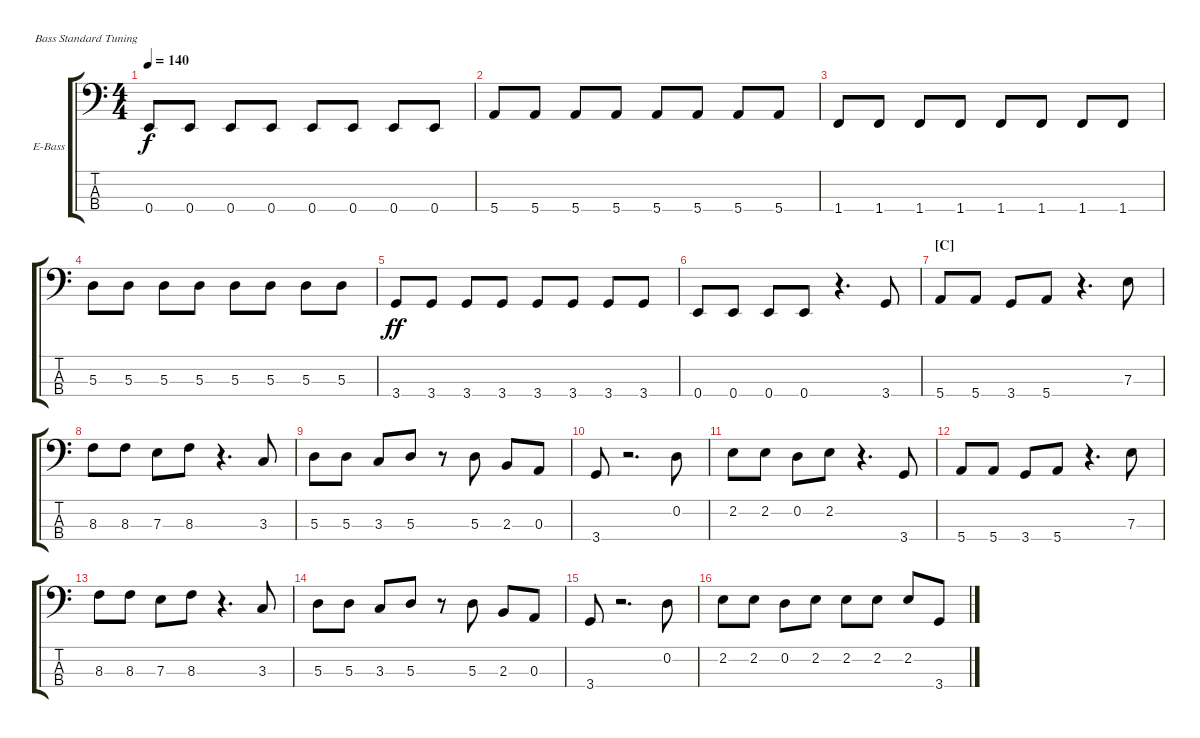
\bracketExtendMode groupsimilarinstruments
\firstSystemTrackNameOrientation horizontal
\otherSystemsTrackNameOrientation horizontal
\track ("Nikolaï Fraiture" "E-Bass") {instrument electricbassfinger}
\staff {score tabs}
\tuning (G2 D2 A1 E1)
\ts (4 4)
\tempo 140
\clef f4
\ks aminor
0.4.8{dy f} 0.4.8 0.4.8 0.4.8 0.4.8 0.4.8 0.4.8 0.4.8 |
5.4.8 5.4.8 5.4.8 5.4.8 5.4.8 5.4.8 5.4.8 5.4.8 |
1.4.8 1.4.8 1.4.8 1.4.8 1.4.8 1.4.8 1.4.8 1.4.8 |
5.3.8 5.3.8 5.3.8 5.3.8 5.3.8 5.3.8 5.3.8 5.3.8 |
3.4.8{dy ff} 3.4.8 3.4.8 3.4.8 3.4.8 3.4.8 3.4.8 3.4.8 |
0.4.8 0.4.8 0.4.8 0.4.8 r.4{d} 3.4.8 |
\section ("C" "")
5.4.8 5.4.8 3.4.8 5.4.8 r.4{d} 7.3.8 |
8.3.8 8.3.8 7.3.8 8.3.8 r.4{d} 3.3.8 |
5.3.8 5.3.8 3.3.8 5.3.8 r.8 5.3.8 2.3.8 0.3.8 |
3.4.8 r.2{d} 0.2.8 |
2.2.8 2.2.8 0.2.8 2.2.8 r.4{d} 3.4.8 |
5.4.8 5.4.8 3.4.8 5.4.8 r.4{d} 7.3.8 |
8.3.8 8.3.8 7.3.8 8.3.8 r.4{d} 3.3.8 |
5.3.8 5.3.8 3.3.8 5.3.8 r.8 5.3.8 2.3.8 0.3.8 |
3.4.8 r.2{d} 0.2.8 |
2.2.8 2.2.8 0.2.8 2.2.8 2.2.8 2.2.8 2.2.8 3.4.8
